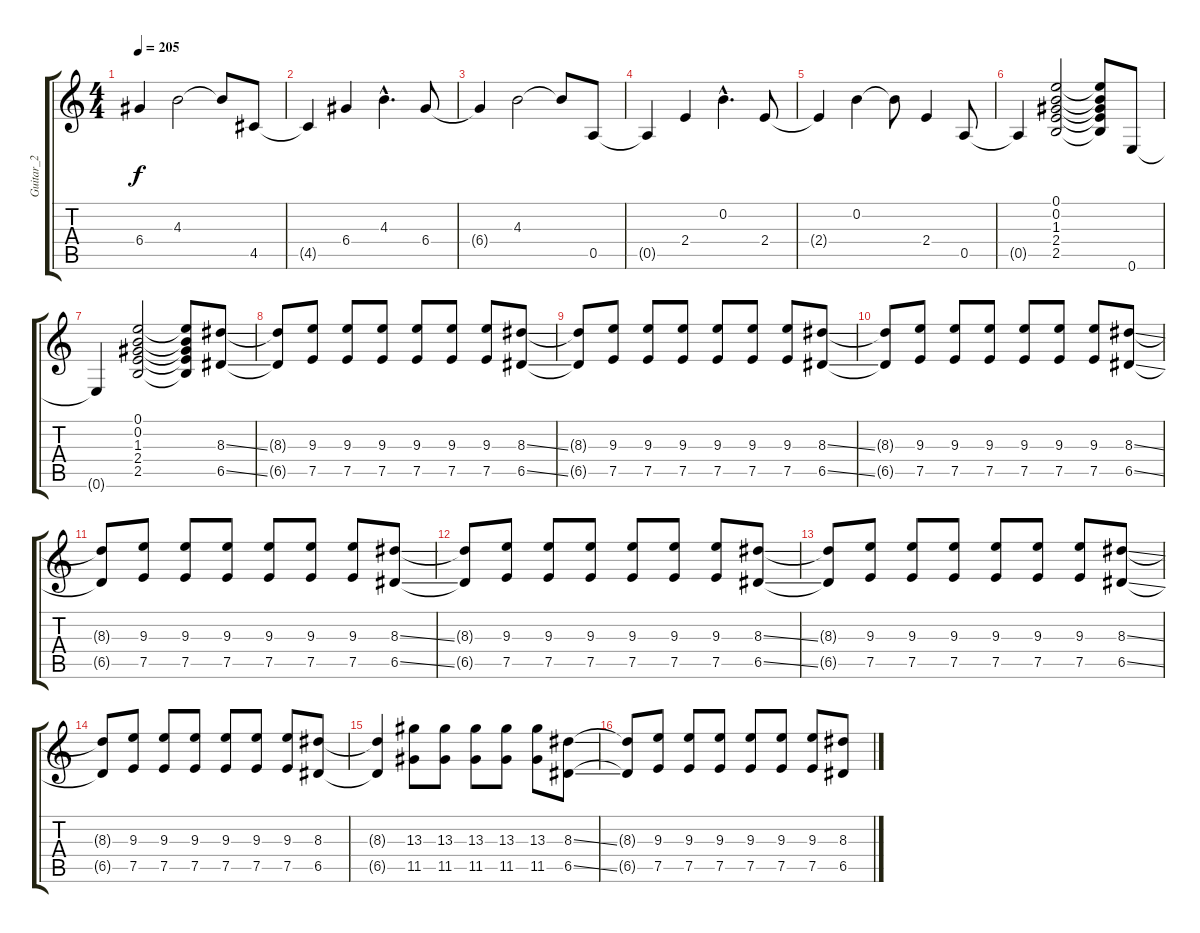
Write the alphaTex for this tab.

\track ("Guitar_2" "Guitar_2") {instrument distortionguitar}
\staff {score tabs}
\tuning (E4 B3 G3 D3 A2 E2) {hide}
\ts (4 4)
\tempo 205
\clef g2
\ks c
6.4{t}.4{dy f} 4.3.2 4.3{t}.8 4.5.8 |
4.5{t}.4 6.4.4 4.3{hac}.4{d} 6.4.8 |
6.4{t}.4 4.3.2 4.3{t}.8 0.5.8 |
0.5{t}.4 2.4.4 0.2{hac}.4{d} 2.4.8 |
2.4{t}.4 0.2.4 0.2{t}.8 2.4.4 0.5.8 |
0.5{t}.4 (0.1 0.2 1.3 2.4 2.5).2 (0.1{t} 0.2{t} 1.3{t} 2.4{t} 2.5{t}).8 0.6.8 |
0.6{t}.4 (0.1 0.2 1.3 2.4 2.5).2 (0.1{t} 0.2{t} 1.3{t} 2.4{t} 2.5{t}).8 (8.3{ss} 6.5{ss}).8 |
(8.3{t} 6.5{t}).8 (9.3 7.5).8 (9.3 7.5).8 (9.3 7.5).8 (9.3 7.5).8 (9.3 7.5).8 (9.3 7.5).8 (8.3{ss} 6.5{ss}).8 |
(8.3{t} 6.5{t}).8 (9.3 7.5).8 (9.3 7.5).8 (9.3 7.5).8 (9.3 7.5).8 (9.3 7.5).8 (9.3 7.5).8 (8.3{ss} 6.5{ss}).8 |
(8.3{t} 6.5{t}).8 (9.3 7.5).8 (9.3 7.5).8 (9.3 7.5).8 (9.3 7.5).8 (9.3 7.5).8 (9.3 7.5).8 (8.3{ss} 6.5{ss}).8 |
(8.3{t} 6.5{t}).8 (9.3 7.5).8 (9.3 7.5).8 (9.3 7.5).8 (9.3 7.5).8 (9.3 7.5).8 (9.3 7.5).8 (8.3{ss} 6.5{ss}).8 |
(8.3{t} 6.5{t}).8 (9.3 7.5).8 (9.3 7.5).8 (9.3 7.5).8 (9.3 7.5).8 (9.3 7.5).8 (9.3 7.5).8 (8.3{ss} 6.5{ss}).8 |
(8.3{t} 6.5{t}).8 (9.3 7.5).8 (9.3 7.5).8 (9.3 7.5).8 (9.3 7.5).8 (9.3 7.5).8 (9.3 7.5).8 (8.3{ss} 6.5{ss}).8 |
(8.3{t} 6.5{t}).8 (9.3 7.5).8 (9.3 7.5).8 (9.3 7.5).8 (9.3 7.5).8 (9.3 7.5).8 (9.3 7.5).8 (8.3 6.5).8 |
(8.3{t} 6.5{t}).4 (13.3 11.5).8 (13.3 11.5).8 (13.3 11.5).8 (13.3 11.5).8 (13.3 11.5).8 (8.3{ss} 6.5{ss}).8 |
(8.3{t} 6.5{t}).8 (9.3 7.5).8 (9.3 7.5).8 (9.3 7.5).8 (9.3 7.5).8 (9.3 7.5).8 (9.3 7.5).8 (8.3{ss} 6.5{ss}).8
